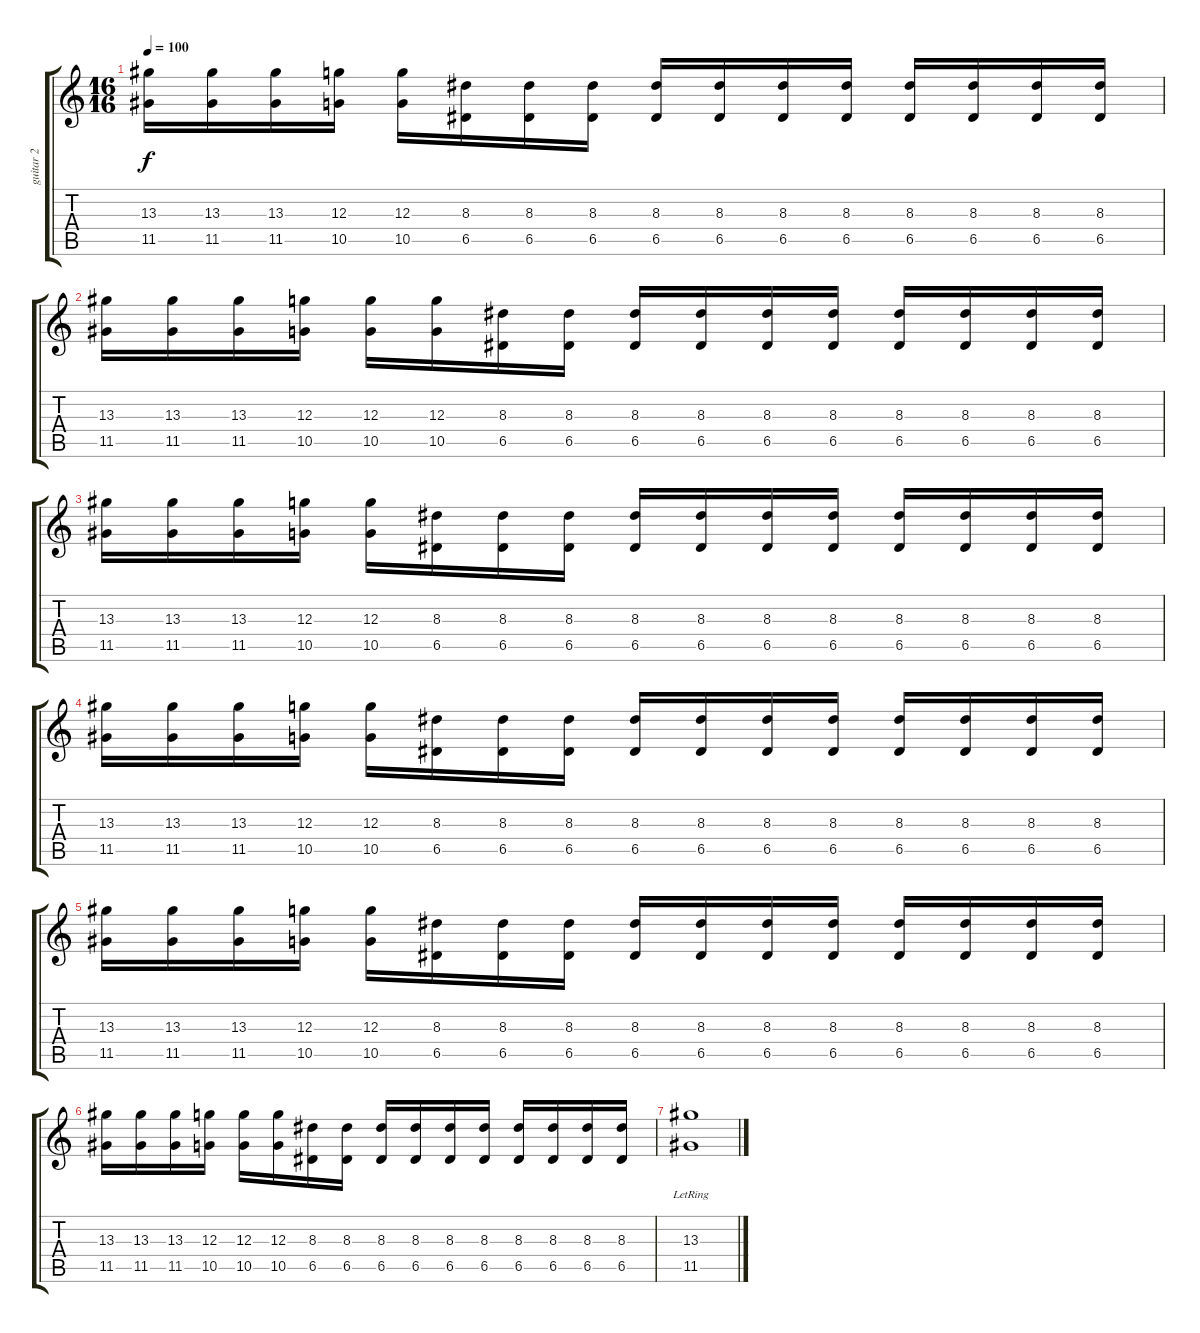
\track ("guitar 2" "guitar 2") {instrument overdrivenguitar}
\staff {score tabs}
\tuning (E4 B3 G3 D3 A2 E2) {hide}
\ts (16 16)
\tempo 100
\clef g2
\ks aminor
(13.3 11.5).16{dy f} (13.3 11.5).16 (13.3 11.5).16 (12.3 10.5).16 (12.3 10.5).16 (8.3 6.5).16 (8.3 6.5).16 (8.3 6.5).16 (8.3 6.5).16 (8.3 6.5).16 (8.3 6.5).16 (8.3 6.5).16 (8.3 6.5).16 (8.3 6.5).16 (8.3 6.5).16 (8.3 6.5).16 |
(13.3 11.5).16 (13.3 11.5).16 (13.3 11.5).16 (12.3 10.5).16 (12.3 10.5).16 (12.3 10.5).16 (8.3 6.5).16 (8.3 6.5).16 (8.3 6.5).16 (8.3 6.5).16 (8.3 6.5).16 (8.3 6.5).16 (8.3 6.5).16 (8.3 6.5).16 (8.3 6.5).16 (8.3 6.5).16 |
(13.3 11.5).16 (13.3 11.5).16 (13.3 11.5).16 (12.3 10.5).16 (12.3 10.5).16 (8.3 6.5).16 (8.3 6.5).16 (8.3 6.5).16 (8.3 6.5).16 (8.3 6.5).16 (8.3 6.5).16 (8.3 6.5).16 (8.3 6.5).16 (8.3 6.5).16 (8.3 6.5).16 (8.3 6.5).16 |
(13.3 11.5).16 (13.3 11.5).16 (13.3 11.5).16 (12.3 10.5).16 (12.3 10.5).16 (8.3 6.5).16 (8.3 6.5).16 (8.3 6.5).16 (8.3 6.5).16 (8.3 6.5).16 (8.3 6.5).16 (8.3 6.5).16 (8.3 6.5).16 (8.3 6.5).16 (8.3 6.5).16 (8.3 6.5).16 |
(13.3 11.5).16 (13.3 11.5).16 (13.3 11.5).16 (12.3 10.5).16 (12.3 10.5).16 (8.3 6.5).16 (8.3 6.5).16 (8.3 6.5).16 (8.3 6.5).16 (8.3 6.5).16 (8.3 6.5).16 (8.3 6.5).16 (8.3 6.5).16 (8.3 6.5).16 (8.3 6.5).16 (8.3 6.5).16 |
(13.3 11.5).16 (13.3 11.5).16 (13.3 11.5).16 (12.3 10.5).16 (12.3 10.5).16 (12.3 10.5).16 (8.3 6.5).16 (8.3 6.5).16 (8.3 6.5).16 (8.3 6.5).16 (8.3 6.5).16 (8.3 6.5).16 (8.3 6.5).16 (8.3 6.5).16 (8.3 6.5).16 (8.3 6.5).16 |
(13.3{lr} 11.5{lr}).1
